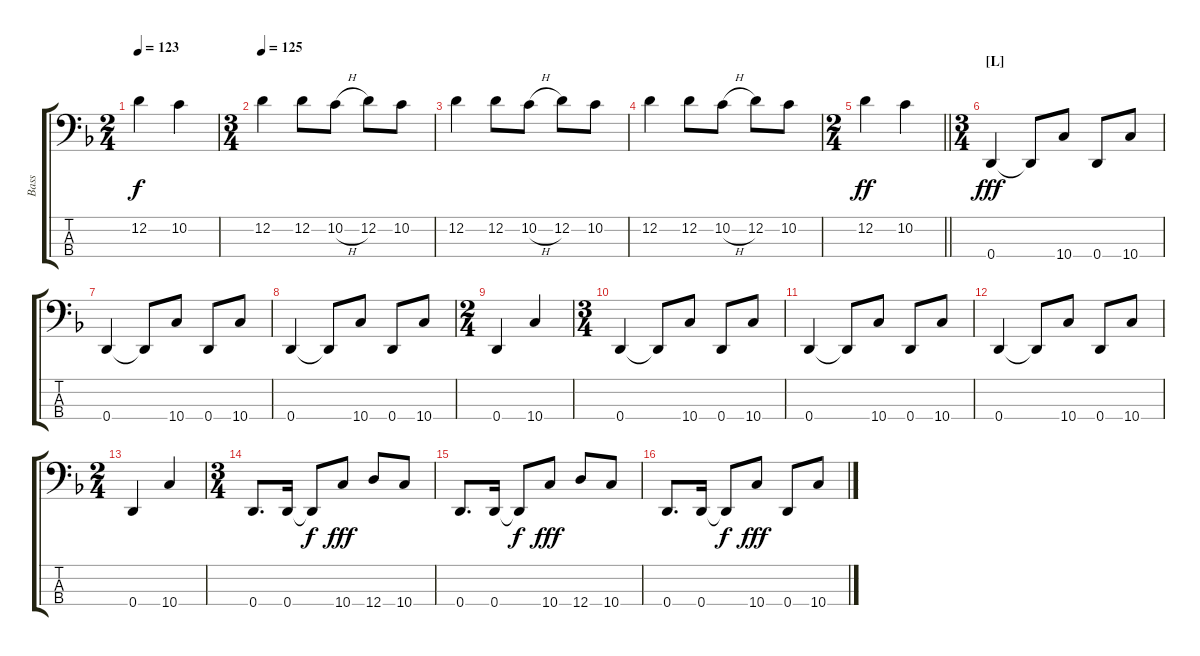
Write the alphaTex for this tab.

\track ("Bass" "Bass") {instrument electricbasspick}
\staff {score tabs}
\tuning (G2 D2 A1 D1) {hide}
\ts (2 4)
\tempo 123
\clef f4
\ks dminor
12.2.4{dy f} 10.2.4 |
\ts (3 4)
\tempo 125
12.2.4 12.2.8 10.2{h}.8 12.2.8 10.2.8 |
12.2.4 12.2.8 10.2{h}.8 12.2.8 10.2.8 |
12.2.4 12.2.8 10.2{h}.8 12.2.8 10.2.8 |
\ts (2 4)
\barLineRight lightlight
12.2.4{dy ff} 10.2.4 |
\ts (3 4)
\section ("" "[L]")
0.4.4{dy fff} 0.4{t}.8 10.4.8 0.4.8 10.4.8 |
0.4.4 0.4{t}.8 10.4.8 0.4.8 10.4.8 |
0.4.4 0.4{t}.8 10.4.8 0.4.8 10.4.8 |
\ts (2 4)
0.4.4 10.4.4 |
\ts (3 4)
0.4.4 0.4{t}.8 10.4.8 0.4.8 10.4.8 |
0.4.4 0.4{t}.8 10.4.8 0.4.8 10.4.8 |
0.4.4 0.4{t}.8 10.4.8 0.4.8 10.4.8 |
\ts (2 4)
0.4.4 10.4.4 |
\ts (3 4)
0.4.8{d} 0.4.16 0.4{t}.8{dy f} 10.4.8{dy fff} 12.4.8 10.4.8 |
0.4.8{d} 0.4.16 0.4{t}.8{dy f} 10.4.8{dy fff} 12.4.8 10.4.8 |
0.4.8{d} 0.4.16 0.4{t}.8{dy f} 10.4.8{dy fff} 0.4.8 10.4.8
